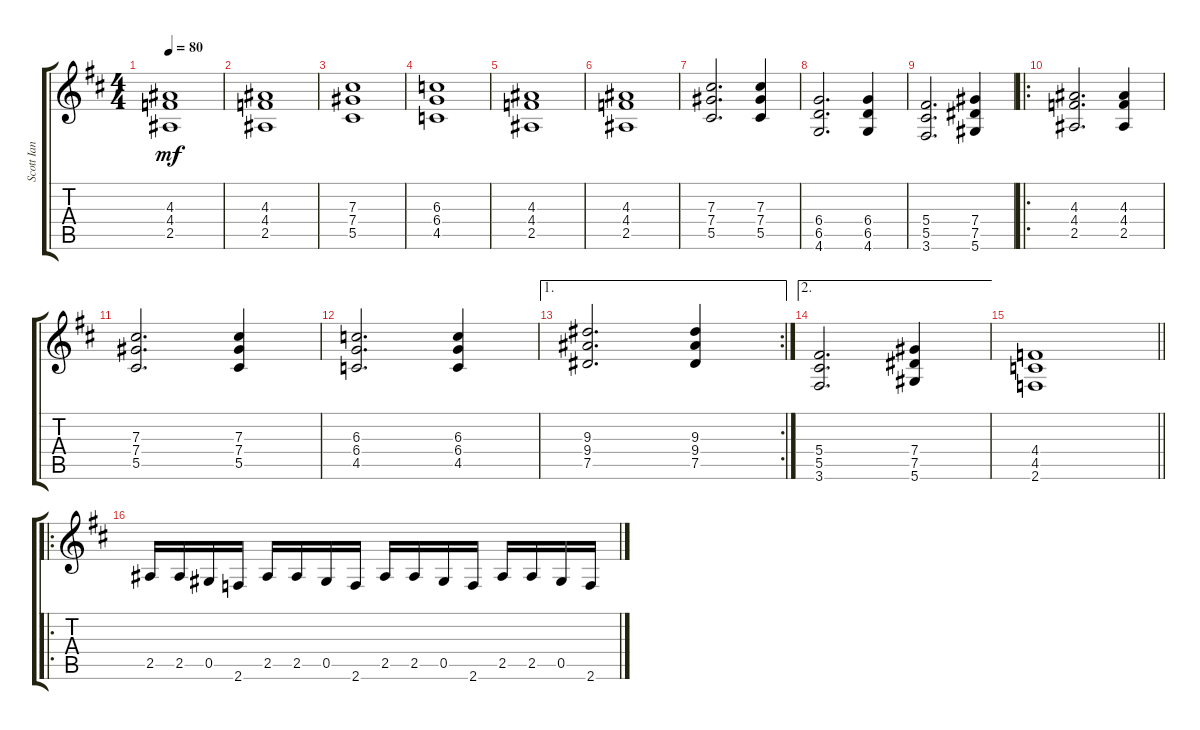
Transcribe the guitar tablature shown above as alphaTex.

\track ("Scott Ian" "Scott Ian") {instrument distortionguitar}
\staff {score tabs}
\tuning (Eb4 Bb3 Gb3 Db3 Ab2 Eb2) {hide}
\ts (4 4)
\tempo 80
\clef g2
\ks d
(4.3 4.4 2.5).1{dy mf instrument distortionguitar} |
(4.3 4.4 2.5).1 |
(7.3 7.4 5.5).1 |
(6.3 6.4 4.5).1 |
(4.3 4.4 2.5).1 |
(4.3 4.4 2.5).1 |
(7.3 7.4 5.5).2{d} (7.3 7.4 5.5).4 |
(6.4 6.5 4.6).2{d} (6.4 6.5 4.6).4 |
(5.4 5.5 3.6).2{d} (7.4 7.5 5.6).4 |
\ro
(4.3 4.4 2.5).2{d} (4.3 4.4 2.5).4 |
(7.3 7.4 5.5).2{d} (7.3 7.4 5.5).4 |
(6.3 6.4 4.5).2{d} (6.3 6.4 4.5).4 |
\ae 1
\rc 2
(9.3 9.4 7.5).2{d} (9.3 9.4 7.5).4 |
\ae 2
(5.4 5.5 3.6).2{d} (7.4 7.5 5.6).4 |
\barLineRight lightlight
(4.4 4.5 2.6).1 |
\ro
2.5.16 2.5.16 0.5.16 2.6.16 2.5.16 2.5.16 0.5.16 2.6.16 2.5.16 2.5.16 0.5.16 2.6.16 2.5.16 2.5.16 0.5.16 2.6.16
